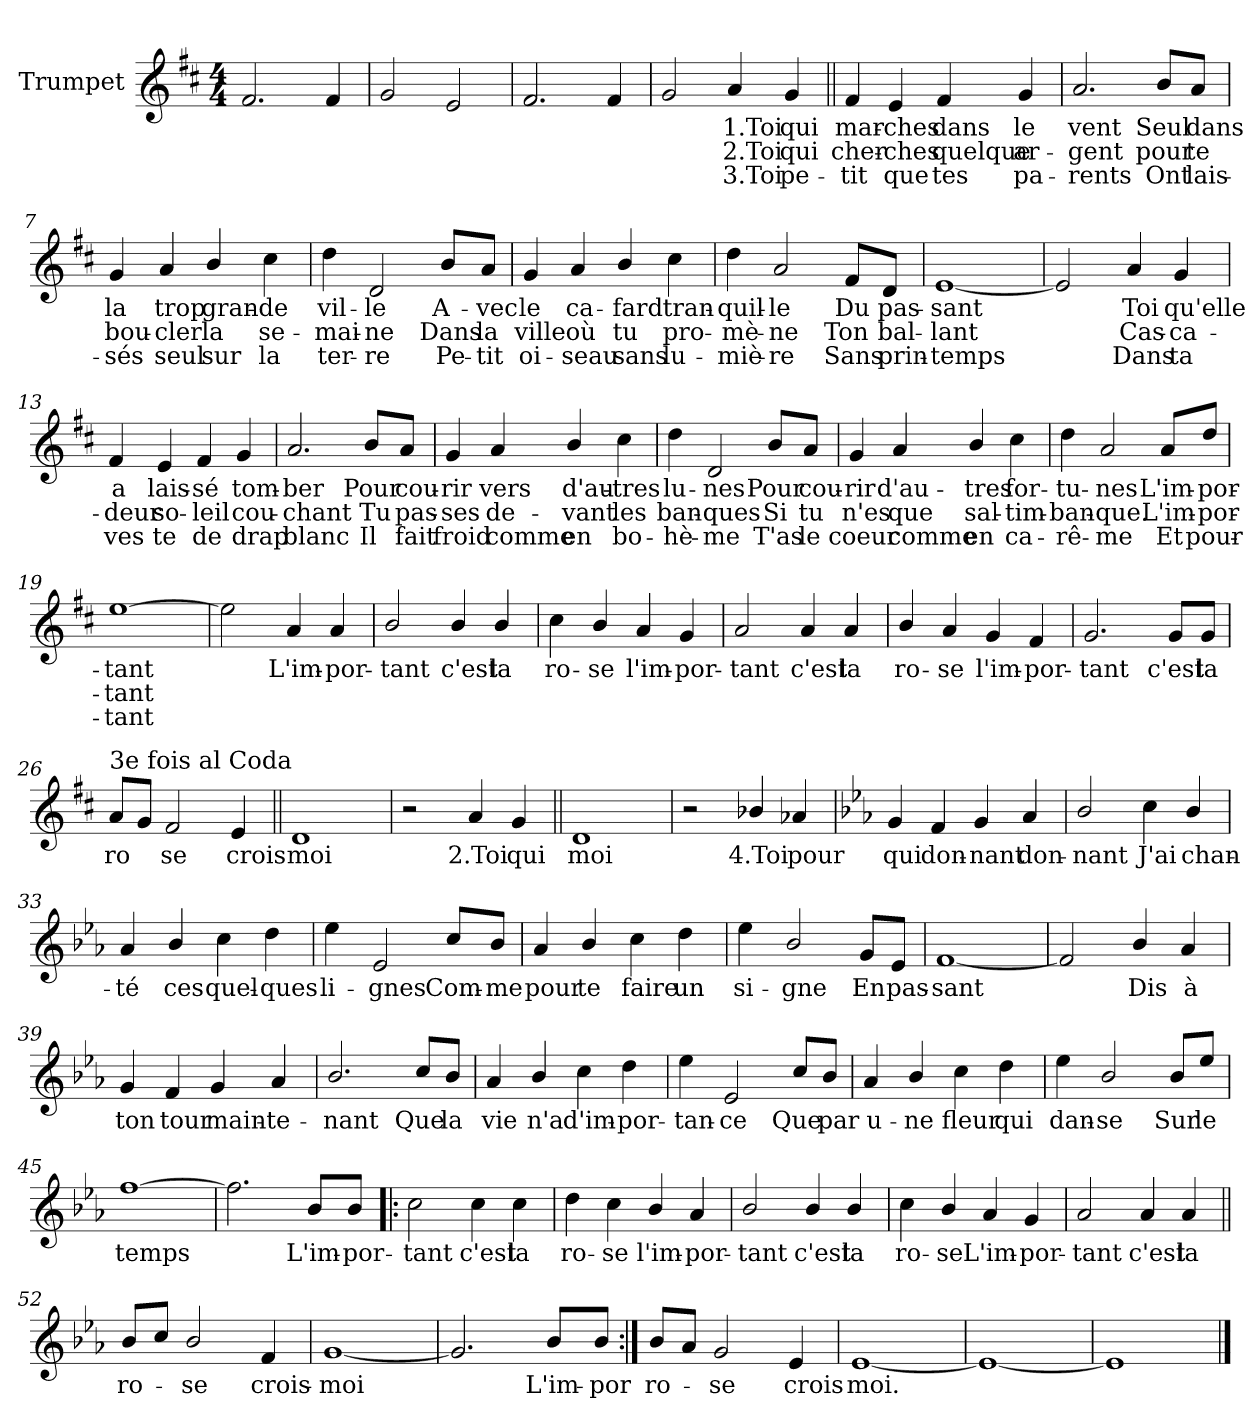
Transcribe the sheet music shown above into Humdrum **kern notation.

**kern	**text	**text	**text
*part1	*part1	*part1	*part1
*staff1	*staff1	*staff1	*staff1
*I"Trumpet	*	*	*
*I'Tpt	*	*	*
*clefG2	*	*	*
*ITrd1c2	*	*	*
*k[]	*	*	*
*C:	*	*	*
*M4/4	*	*	*
=1	=1	=1	=1
2.e/	.	.	.
4e/	.	.	.
=2	=2	=2	=2
2f/	.	.	.
2d/	.	.	.
=3	=3	=3	=3
2.e/	.	.	.
4e/	.	.	.
=4	=4	=4	=4
2f/	.	.	.
4g/	1.Toi	2.Toi	3.Toi
4f/	qui	qui	pe-
=5||	=5||	=5||	=5||
4e/	mar-	cher-	tit
4d/	ches	ches	que
4e/	dans	-quelque	tes
4f/	le	ar-	pa-
=6	=6	=6	=6
2.g/	vent	gent	rents
8a/L	Seul	pour	Ont
8g/J	dans	te	lais-
!!LO:LB:g=z
=7	=7	=7	=7
4f/	la	bou-	sés
4g/	trop	cler	seul
4a/	gran-	la	sur
4b\	de	se-	la
=8	=8	=8	=8
4cc\	vil-	mai-	ter-
2c/	le	ne	re
8a/L	A-	Dans	Pe-
8g/J	vec	la	tit
=9	=9	=9	=9
4f/	le	ville	oi-
4g/	ca-	où	seau
4a/	fard	tu	sans
4b\	tran-	pro-	lu-
=10	=10	=10	=10
4cc\	quil-	mè-	miè-
2g/	le	ne	re
8e/L	Du	Ton	Sans
8c/J	pas-	bal-	prin-
=11	=11	=11	=11
[1d	sant	lant	temps
!!LO:LB:g=z
=12	=12	=12	=12
2d/]	.	.	.
4g/	Toi	Cas-	Dans
4f/	qu'elle	ca-	ta
=13	=13	=13	=13
4e/	a	deur	ves
4d/	lais-	so-	te
4e/	sé	leil	de
4f/	tom-	cou-	drap
=14	=14	=14	=14
2.g/	ber	chant	blanc
8a/L	Pour	Tu	Il
8g/J	cou-	pas-	fait
=15	=15	=15	=15
4f/	rir	ses	froid
4g/	vers	de-	comme
4a/	d'au-	vant	en
4b\	tres	les	bo-
!!LO:LB:g=z
=16	=16	=16	=16
4cc\	lu-	ban-	hè-
2c/	nes	ques	me
8a/L	Pour	Si	T'as
8g/J	cou-	tu	le
=17	=17	=17	=17
4f/	rir	n'es	coeur
4g/	d'au-	que	comme
4a/	tres	sal-	en
4b\	for-	tim-	ca-
=18	=18	=18	=18
4cc\	tu-	ban-	rê-
2g/	nes	que.	me
8g/L	L'im-	L'im-	-Et
8cc/J	por-	por-	pour-
=19	=19	=19	=19
[1dd	tant	tant	tant
!!LO:LB:g=z
=20	=20	=20	=20
2dd\]	.	.	.
4g/	L'im-	.	.
4g/	por-	.	.
=21	=21	=21	=21
2a/	tant	.	.
4a/	c'est	.	.
4a/	la	.	.
=22	=22	=22	=22
4b\	ro-	.	.
4a/	se	.	.
4g/	l'im-	.	.
4f/	por-	.	.
=23	=23	=23	=23
2g/	tant	.	.
4g/	c'est	.	.
4g/	la	.	.
!!LO:LB:g=z
=24	=24	=24	=24
4a/	ro-	.	.
4g/	se	.	.
4f/	l'im-	.	.
4e/	por-	.	.
=25	=25	=25	=25
2.f/	tant	.	.
8f/L	c'est	.	.
8f/J	la	.	.
=26	=26	=26	=26
!LO:TX:a:t=3e fois al Coda	!	!	!
8g/L	ro	.	.
8f/J	.	.	.
2e/	se	.	.
4d/	crois	.	.
=27||	=27||	=27||	=27||
1c	moi	.	.
=28	=28	=28	=28
2r	.	.	.
4g/	2.Toi	.	.
4f/	qui	.	.
!!LO:PB:g=z
=29||	=29||	=29||	=29||
1c	moi	.	.
=30	=30	=30	=30
2r	.	.	.
4a-X/	4.Toi	.	.
4g-X/	pour	.	.
=31	=31	=31	=31
*k[b-e-a-d-g-]	*	*	*
*D-:	*	*	*
4f/	qui	.	.
4e-/	don-	.	.
4f/	nant	.	.
4g-/	don-	.	.
=32	=32	=32	=32
2a-/	nant	.	.
4b-\	J'ai	.	.
4a-/	chan-	.	.
!!LO:LB:g=z
=33	=33	=33	=33
4g-/	té	.	.
4a-/	ces	.	.
4b-\	quel-	.	.
4cc\	ques	.	.
=34	=34	=34	=34
4dd-\	li-	.	.
2d-/	gnes	.	.
8b-/L	Com-	.	.
8a-/J	me	.	.
=35	=35	=35	=35
4g-/	pour	.	.
4a-/	te	.	.
4b-\	faire	.	.
4cc\	un	.	.
=36	=36	=36	=36
4dd-\	si-	.	.
2a-/	gne	.	.
8f/L	En	.	.
8d-/J	pas-	.	.
=37	=37	=37	=37
[1e-	sant	.	.
!!LO:LB:g=z
=38	=38	=38	=38
2e-/]	.	.	.
4a-/	Dis	.	.
4g-/	à	.	.
=39	=39	=39	=39
4f/	ton	.	.
4e-/	tour	.	.
4f/	main-	.	.
4g-/	te-	.	.
=40	=40	=40	=40
2.a-/	nant	.	.
8b-/L	Que	.	.
8a-/J	la	.	.
=41	=41	=41	=41
4g-/	vie	.	.
4a-/	n'a	.	.
4b-\	d'im-	.	.
4cc\	por-	.	.
!!LO:LB:g=z
=42	=42	=42	=42
4dd-\	tan-	.	.
2d-/	ce	.	.
8b-/L	Que	.	.
8a-/J	par	.	.
=43	=43	=43	=43
4g-/	u-	.	.
4a-/	ne	.	.
4b-\	fleur	.	.
4cc\	qui	.	.
=44	=44	=44	=44
4dd-\	dan-	.	.
2a-/	se	.	.
8a-/L	Sur	.	.
8dd-/J	le	.	.
=45	=45	=45	=45
[1ee-	temps	.	.
!!LO:LB:g=z
=46	=46	=46	=46
2.ee-\]	.	.	.
8a-/L	L'im-	.	.
8a-/J	por-	.	.
=47!|:	=47!|:	=47!|:	=47!|:
2b-\	tant	.	.
4b-\	c'est	.	.
4b-\	la	.	.
=48	=48	=48	=48
4cc\	ro-	.	.
4b-\	se	.	.
4a-/	l'im-	.	.
4g-/	por-	.	.
=49	=49	=49	=49
2a-/	tant	.	.
4a-/	c'est	.	.
4a-/	la	.	.
=50	=50	=50	=50
4b-\	ro-	.	.
4a-/	se	.	.
4g-/	L'im-	.	.
4f/	por-	.	.
!!LO:LB:g=z
=51	=51	=51	=51
2g-/	tant	.	.
4g-/	c'est	.	.
4g-/	la	.	.
=52||	=52||	=52||	=52||
8a-/L	ro-	.	.
8b-/J	.	.	.
2a-/	se	.	.
4e-/	crois-	.	.
=53	=53	=53	=53
[1f	moi	.	.
=54	=54	=54	=54
2.f/]	.	.	.
8a-/L	L'im-	.	.
8a-/J	por	.	.
=55:|!	=55:|!	=55:|!	=55:|!
8a-/L	ro-	.	.
8g-/J	.	.	.
2f/	se	.	.
4d-/	crois	.	.
=56	=56	=56	=56
[1d-	moi.	.	.
=57	=57	=57	=57
1d-_	.	.	.
=58	=58	=58	=58
1d-]	.	.	.
==	==	==	==
*-	*-	*-	*-
